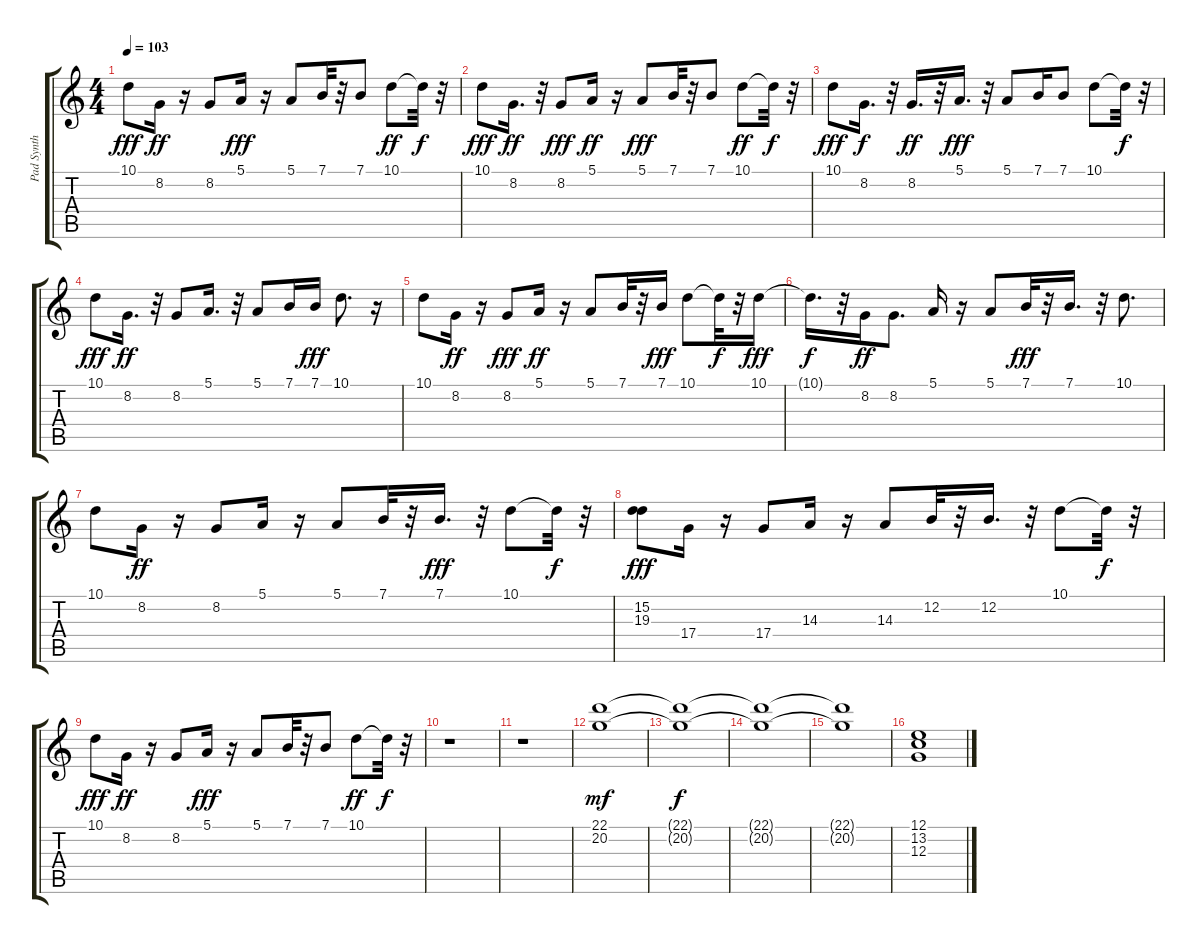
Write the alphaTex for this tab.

\track ("Pad Synth" "Pad Synth") {instrument synthstrings1}
\staff {score tabs}
\tuning (E4 B3 G3 D3 A2 E2) {hide}
\ts (4 4)
\tempo 103
\clef g2
\ks c
10.1.8{dy fff} 8.2.16{dy ff} r.16 8.2.8 5.1.16{dy fff} r.16 5.1.8 7.1.32 r.32 7.1.8 10.1.8{dy ff} 10.1{t}.32{dy f} r.32 |
10.1.8{dy fff} 8.2.16{d dy ff} r.32 8.2.8{dy fff} 5.1.16{dy ff} r.16 5.1.8{dy fff} 7.1.32 r.32 7.1.8 10.1.8{dy ff} 10.1{t}.32{dy f} r.32 |
10.1.8{dy fff} 8.2.16{d dy f} r.32 8.2.16{d dy ff} r.32 5.1.16{d dy fff} r.32 5.1.8 7.1.16 7.1.8 10.1.8 10.1{t}.32{dy f} r.32 |
10.1.8{dy fff} 8.2.16{d dy ff} r.32 8.2.8 5.1.16{d} r.32 5.1.8 7.1.16 7.1.16{dy fff} 10.1.8{d} r.16 |
10.1.8 8.2.16{dy ff} r.16 8.2.8{dy fff} 5.1.16{dy ff} r.16 5.1.8 7.1.32 r.32 7.1.16{dy fff} 10.1.8 10.1{t}.32{dy f} r.32 10.1.16{dy fff} |
10.1{t}.16{d dy f} r.32 8.2.16{dy ff} 8.2.8{d} 5.1.16 r.16 5.1.8 7.1.32{dy fff} r.32 7.1.16{d} r.32 10.1.8{d} |
10.1.8 8.2.16{dy ff} r.16 8.2.8 5.1.16 r.16 5.1.8 7.1.32 r.32 7.1.16{d dy fff} r.32 10.1.8 10.1{t}.32{dy f} r.32 |
(15.2 19.3).8{dy fff} 17.4.16 r.16 17.4.8 14.3.16 r.16 14.3.8 12.2.32 r.32 12.2.16{d} r.32 10.1.8 10.1{t}.32{dy f} r.32 |
10.1.8{dy fff} 8.2.16{dy ff} r.16 8.2.8 5.1.16{dy fff} r.16 5.1.8 7.1.32 r.32 7.1.8 10.1.8{dy ff} 10.1{t}.32{dy f} r.32 |
r.1 |
r.1 |
(22.1 20.2).1{dy mf} |
(22.1{t} 20.2{t}).1{dy f} |
(22.1{t} 20.2{t}).1 |
(22.1{t} 20.2{t}).1 |
(12.1 13.2 12.3).1
